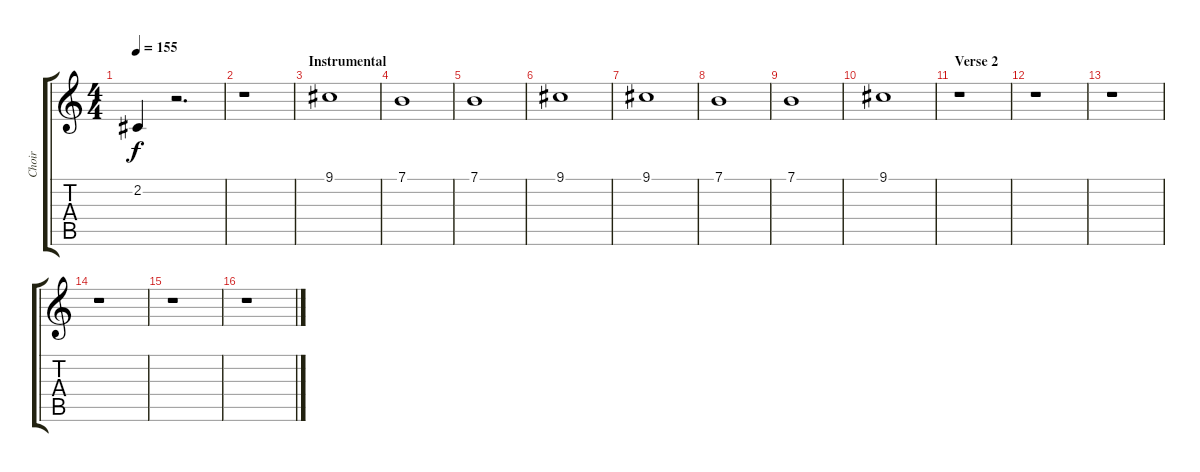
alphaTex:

\track ("Choir" "Choir") {instrument choiraahs}
\staff {score tabs}
\tuning (E4 B3 G3 D3 A2 E2) {hide}
\ts (4 4)
\tempo 155
\clef g2
\ks c
2.2.4{dy f} r.2{d} |
r.1 |
\section ("" "Instrumental")
9.1.1 |
7.1.1 |
7.1.1 |
9.1.1 |
9.1.1 |
7.1.1 |
7.1.1 |
9.1.1 |
\section ("" "Verse 2")
r.1 |
r.1 |
r.1 |
r.1 |
r.1 |
r.1
